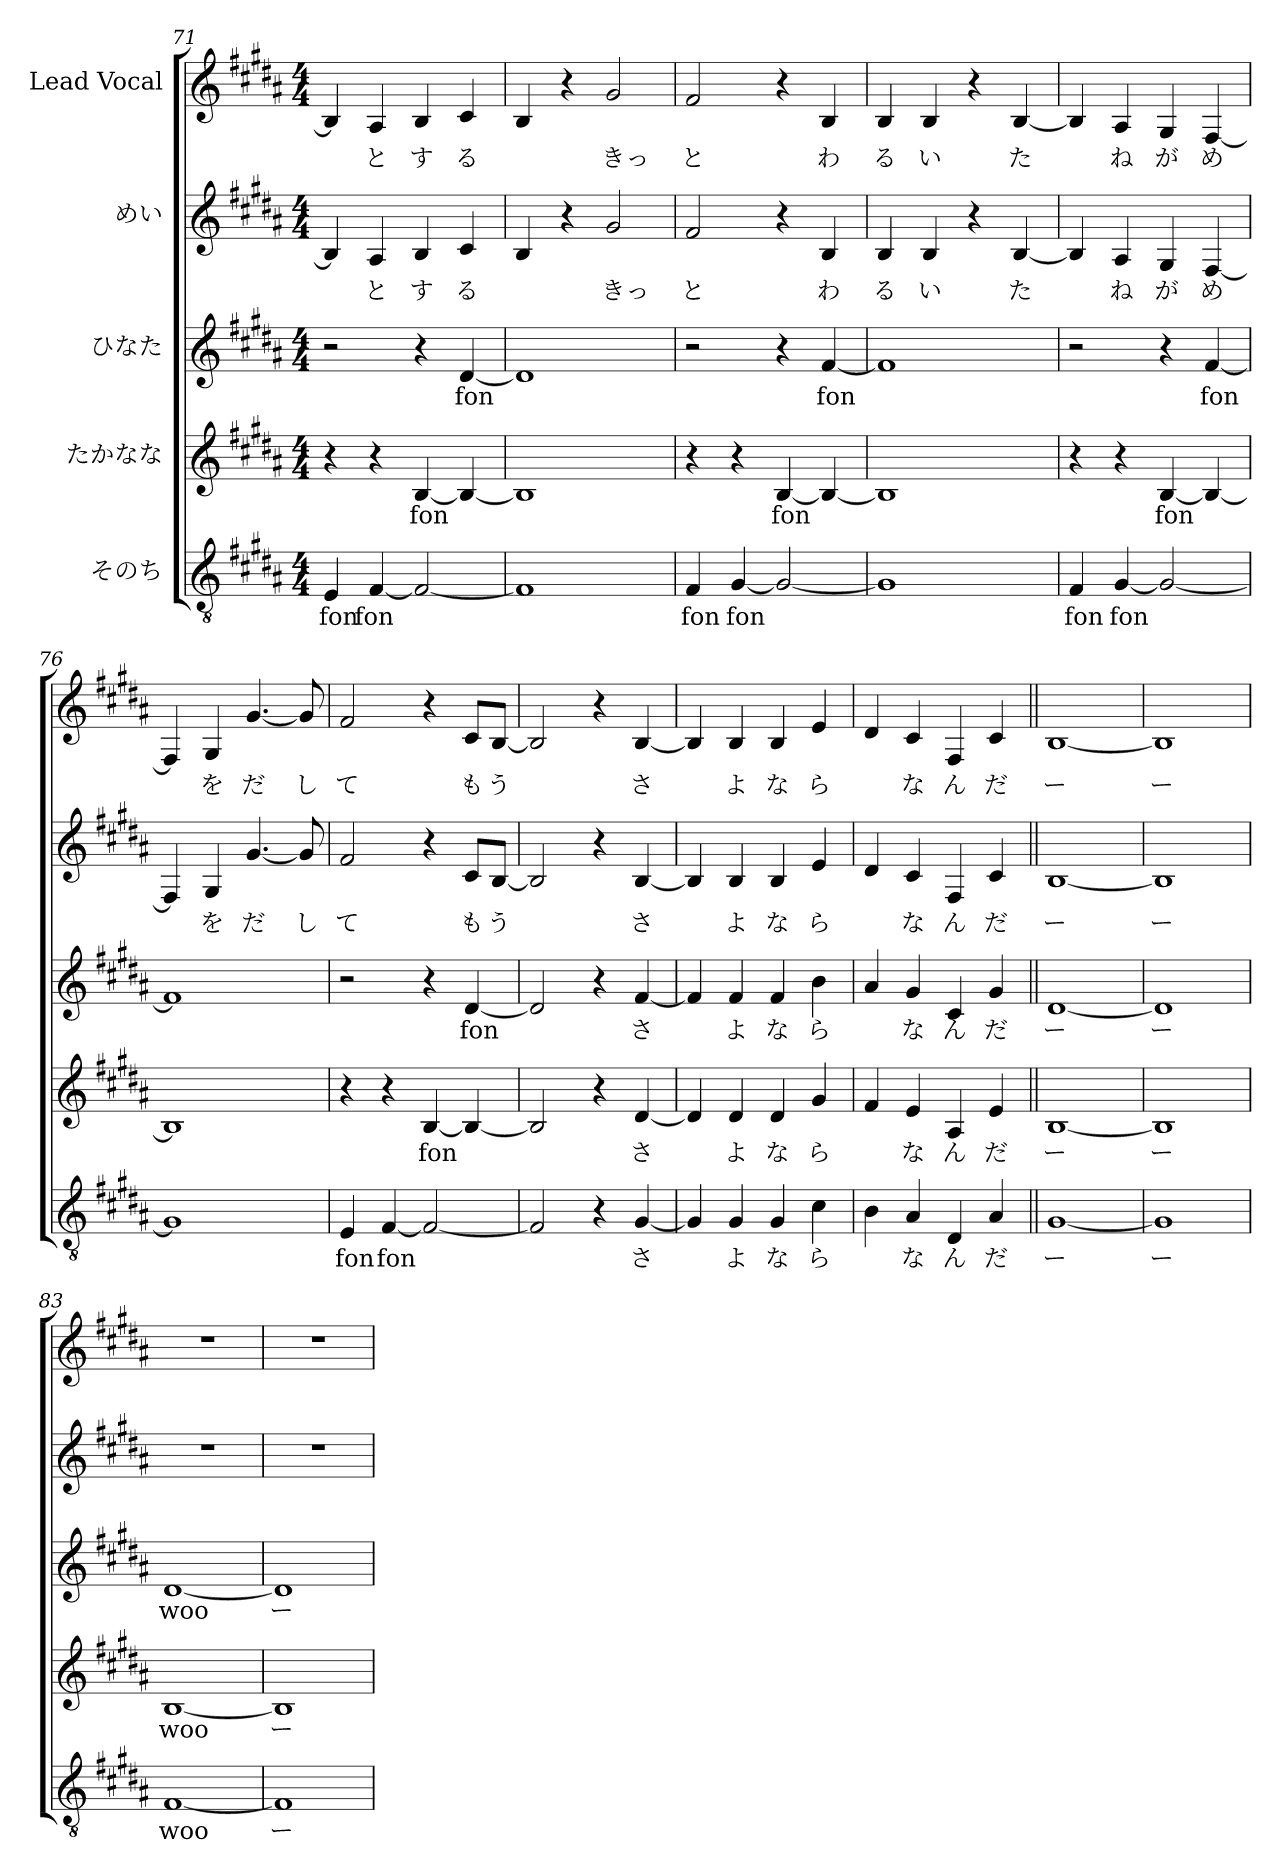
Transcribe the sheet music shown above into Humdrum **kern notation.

**kern	**text	**kern	**text	**kern	**text	**kern	**text	**kern	**text
*part5	*part5	*part4	*part4	*part3	*part3	*part2	*part2	*part1	*part1
*staff5	*staff5	*staff4	*staff4	*staff3	*staff3	*staff2	*staff2	*staff1	*staff1
*I"そのち	*	*I"たかなな	*	*I"ひなた	*	*I"めい	*	*I"Lead Vocal	*
*clefGv2	*	*clefG2	*	*clefG2	*	*clefG2	*	*clefG2	*
*k[f#c#g#d#a#]	*	*k[f#c#g#d#a#]	*	*k[f#c#g#d#a#]	*	*k[f#c#g#d#a#]	*	*k[f#c#g#d#a#]	*
*M4/4	*	*M4/4	*	*M4/4	*	*M4/4	*	*M4/4	*
=71	=71	=71	=71	=71	=71	=71	=71	=71	=71
4E	fon	4r	.	2r	.	4B]	.	4B]	.
[4F#	fon	4r	.	.	.	4A#	と	4A#	と
2F#_	.	[4B	fon	4r	.	4B	す	4B	す
.	.	4B_	.	[4d#	fon	4c#	る	4c#	る
=72	=72	=72	=72	=72	=72	=72	=72	=72	=72
1F#]	.	1B]	.	1d#]	.	4B	.	4B	.
.	.	.	.	.	.	4r	.	4r	.
.	.	.	.	.	.	2g#	きっ	2g#	きっ
=73	=73	=73	=73	=73	=73	=73	=73	=73	=73
4F#	fon	4r	.	2r	.	2f#	と	2f#	と
[4G#	fon	4r	.	.	.	.	.	.	.
2G#_	.	[4B	fon	4r	.	4r	.	4r	.
.	.	4B_	.	[4f#	fon	4B	わ	4B	わ
=74	=74	=74	=74	=74	=74	=74	=74	=74	=74
1G#]	.	1B]	.	1f#]	.	4B	る	4B	る
.	.	.	.	.	.	4B	い	4B	い
.	.	.	.	.	.	4r	.	4r	.
.	.	.	.	.	.	[4B	た	[4B	た
=75	=75	=75	=75	=75	=75	=75	=75	=75	=75
4F#	fon	4r	.	2r	.	4B]	.	4B]	.
[4G#	fon	4r	.	.	.	4A#	ね	4A#	ね
2G#_	.	[4B	fon	4r	.	4G#	が	4G#	が
.	.	4B_	.	[4f#	fon	[4F#	め	[4F#	め
=76	=76	=76	=76	=76	=76	=76	=76	=76	=76
1G#]	.	1B]	.	1f#]	.	4F#]	.	4F#]	.
.	.	.	.	.	.	4G#	を	4G#	を
.	.	.	.	.	.	[4.g#	だ	[4.g#	だ
.	.	.	.	.	.	8g#]	し	8g#]	し
=77	=77	=77	=77	=77	=77	=77	=77	=77	=77
4E	fon	4r	.	2r	.	2f#	て	2f#	て
[4F#	fon	4r	.	.	.	.	.	.	.
2F#_	.	[4B	fon	4r	.	4r	.	4r	.
.	.	4B_	.	[4d#	fon	8c#L	も	8c#L	も
.	.	.	.	.	.	[8BJ	う	[8BJ	う
=78	=78	=78	=78	=78	=78	=78	=78	=78	=78
2F#]	.	2B]	.	2d#]	.	2B]	.	2B]	.
4r	.	4r	.	4r	.	4r	.	4r	.
[4G#	さ	[4d#	さ	[4f#	さ	[4B	さ	[4B	さ
=79	=79	=79	=79	=79	=79	=79	=79	=79	=79
4G#]	.	4d#]	.	4f#]	.	4B]	.	4B]	.
4G#	よ	4d#	よ	4f#	よ	4B	よ	4B	よ
4G#	な	4d#	な	4f#	な	4B	な	4B	な
4c#	ら	4g#	ら	4b	ら	4e	ら	4e	ら
=80	=80	=80	=80	=80	=80	=80	=80	=80	=80
4B	.	4f#	.	4a#	.	4d#	.	4d#	.
4A#	な	4e	な	4g#	な	4c#	な	4c#	な
4D#	ん	4A#	ん	4c#	ん	4F#	ん	4F#	ん
4A#	だ	4e	だ	4g#	だ	4c#	だ	4c#	だ
=81||	=81||	=81||	=81||	=81||	=81||	=81||	=81||	=81||	=81||
[1G#	ー	[1B	ー	[1d#	ー	[1B	ー	[1B	ー
=82	=82	=82	=82	=82	=82	=82	=82	=82	=82
1G#]	ー	1B]	ー	1d#]	ー	1B]	ー	1B]	ー
=83	=83	=83	=83	=83	=83	=83	=83	=83	=83
[1F#	woo	[1B	woo	[1d#	woo	1r	.	1r	.
=84	=84	=84	=84	=84	=84	=84	=84	=84	=84
1F#]	ー	1B]	ー	1d#]	ー	1r	.	1r	.
=	=	=	=	=	=	=	=	=	=
*-	*-	*-	*-	*-	*-	*-	*-	*-	*-
